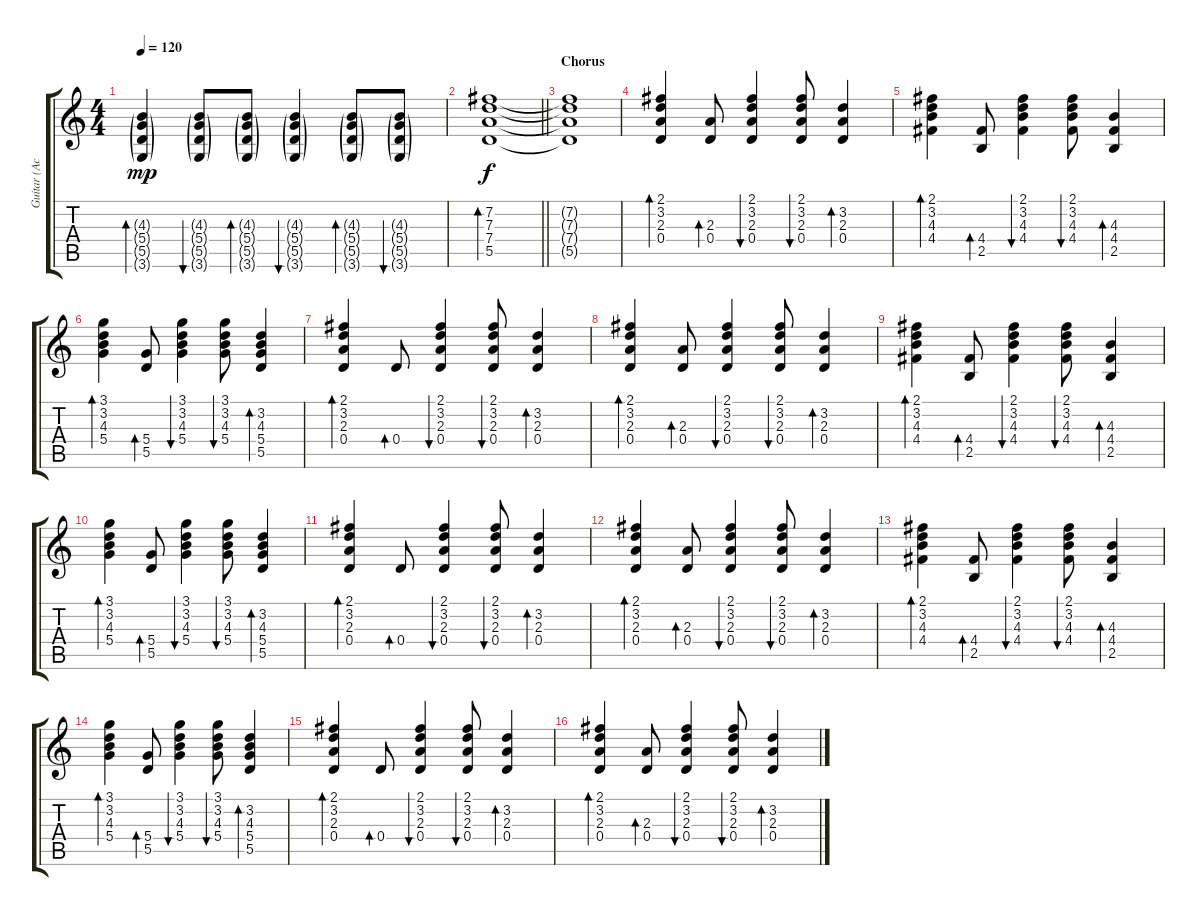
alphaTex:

\track ("Guitar (Acoustic)" "Guitar (Ac") {instrument acousticguitarsteel}
\staff {score tabs}
\tuning (E4 B3 G3 D3 A2 E2) {hide}
\ts (4 4)
\tempo 120
\clef g2
\ks c
(4.3{g} 5.4{g} 5.5{g} 3.6{g}).4{bd 30 dy mp} (4.3{g} 5.4{g} 5.5{g} 3.6{g}).8{bu 30} (4.3{g} 5.4{g} 5.5{g} 3.6{g}).8{bd 30} (4.3{g} 5.4{g} 5.5{g} 3.6{g}).4{bu 30} (4.3{g} 5.4{g} 5.5{g} 3.6{g}).8{bd 30} (4.3{g} 5.4{g} 5.5{g} 3.6{g}).8{bu 30} |
\barLineRight lightlight
(7.2 7.3 7.4 5.5).1{bd 30 dy f} |
\section ("" "Chorus")
(7.2{t} 7.3{t} 7.4{t} 5.5{t}).1 |
(2.1 3.2 2.3 0.4).4{bd 30} (2.3 0.4).8{bd 30} (2.1 3.2 2.3 0.4).4{bu 30} (2.1 3.2 2.3 0.4).8{bu 30} (3.2 2.3 0.4).4{bd 30} |
(2.1 3.2 4.3 4.4).4{bd 30} (4.4 2.5).8{bd 30} (2.1 3.2 4.3 4.4).4{bu 30} (2.1 3.2 4.3 4.4).8{bu 30} (4.3 4.4 2.5).4{bd 30} |
(3.1 3.2 4.3 5.4).4{bd 30} (5.4 5.5).8{bd 30} (3.1 3.2 4.3 5.4).4{bu 30} (3.1 3.2 4.3 5.4).8{bu 30} (3.2 4.3 5.4 5.5).4{bd 30} |
(2.1 3.2 2.3 0.4).4{bd 30} 0.4.8{bd 30} (2.1 3.2 2.3 0.4).4{bu 30} (2.1 3.2 2.3 0.4).8{bu 30} (3.2 2.3 0.4).4{bd 30} |
(2.1 3.2 2.3 0.4).4{bd 30} (2.3 0.4).8{bd 30} (2.1 3.2 2.3 0.4).4{bu 30} (2.1 3.2 2.3 0.4).8{bu 30} (3.2 2.3 0.4).4{bd 30} |
(2.1 3.2 4.3 4.4).4{bd 30} (4.4 2.5).8{bd 30} (2.1 3.2 4.3 4.4).4{bu 30} (2.1 3.2 4.3 4.4).8{bu 30} (4.3 4.4 2.5).4{bd 30} |
(3.1 3.2 4.3 5.4).4{bd 30} (5.4 5.5).8{bd 30} (3.1 3.2 4.3 5.4).4{bu 30} (3.1 3.2 4.3 5.4).8{bu 30} (3.2 4.3 5.4 5.5).4{bd 30} |
(2.1 3.2 2.3 0.4).4{bd 30} 0.4.8{bd 30} (2.1 3.2 2.3 0.4).4{bu 30} (2.1 3.2 2.3 0.4).8{bu 30} (3.2 2.3 0.4).4{bd 30} |
(2.1 3.2 2.3 0.4).4{bd 30} (2.3 0.4).8{bd 30} (2.1 3.2 2.3 0.4).4{bu 30} (2.1 3.2 2.3 0.4).8{bu 30} (3.2 2.3 0.4).4{bd 30} |
(2.1 3.2 4.3 4.4).4{bd 30} (4.4 2.5).8{bd 30} (2.1 3.2 4.3 4.4).4{bu 30} (2.1 3.2 4.3 4.4).8{bu 30} (4.3 4.4 2.5).4{bd 30} |
(3.1 3.2 4.3 5.4).4{bd 30} (5.4 5.5).8{bd 30} (3.1 3.2 4.3 5.4).4{bu 30} (3.1 3.2 4.3 5.4).8{bu 30} (3.2 4.3 5.4 5.5).4{bd 30} |
(2.1 3.2 2.3 0.4).4{bd 30} 0.4.8{bd 30} (2.1 3.2 2.3 0.4).4{bu 30} (2.1 3.2 2.3 0.4).8{bu 30} (3.2 2.3 0.4).4{bd 30} |
(2.1 3.2 2.3 0.4).4{bd 30} (2.3 0.4).8{bd 30} (2.1 3.2 2.3 0.4).4{bu 30} (2.1 3.2 2.3 0.4).8{bu 30} (3.2 2.3 0.4).4{bd 30}
